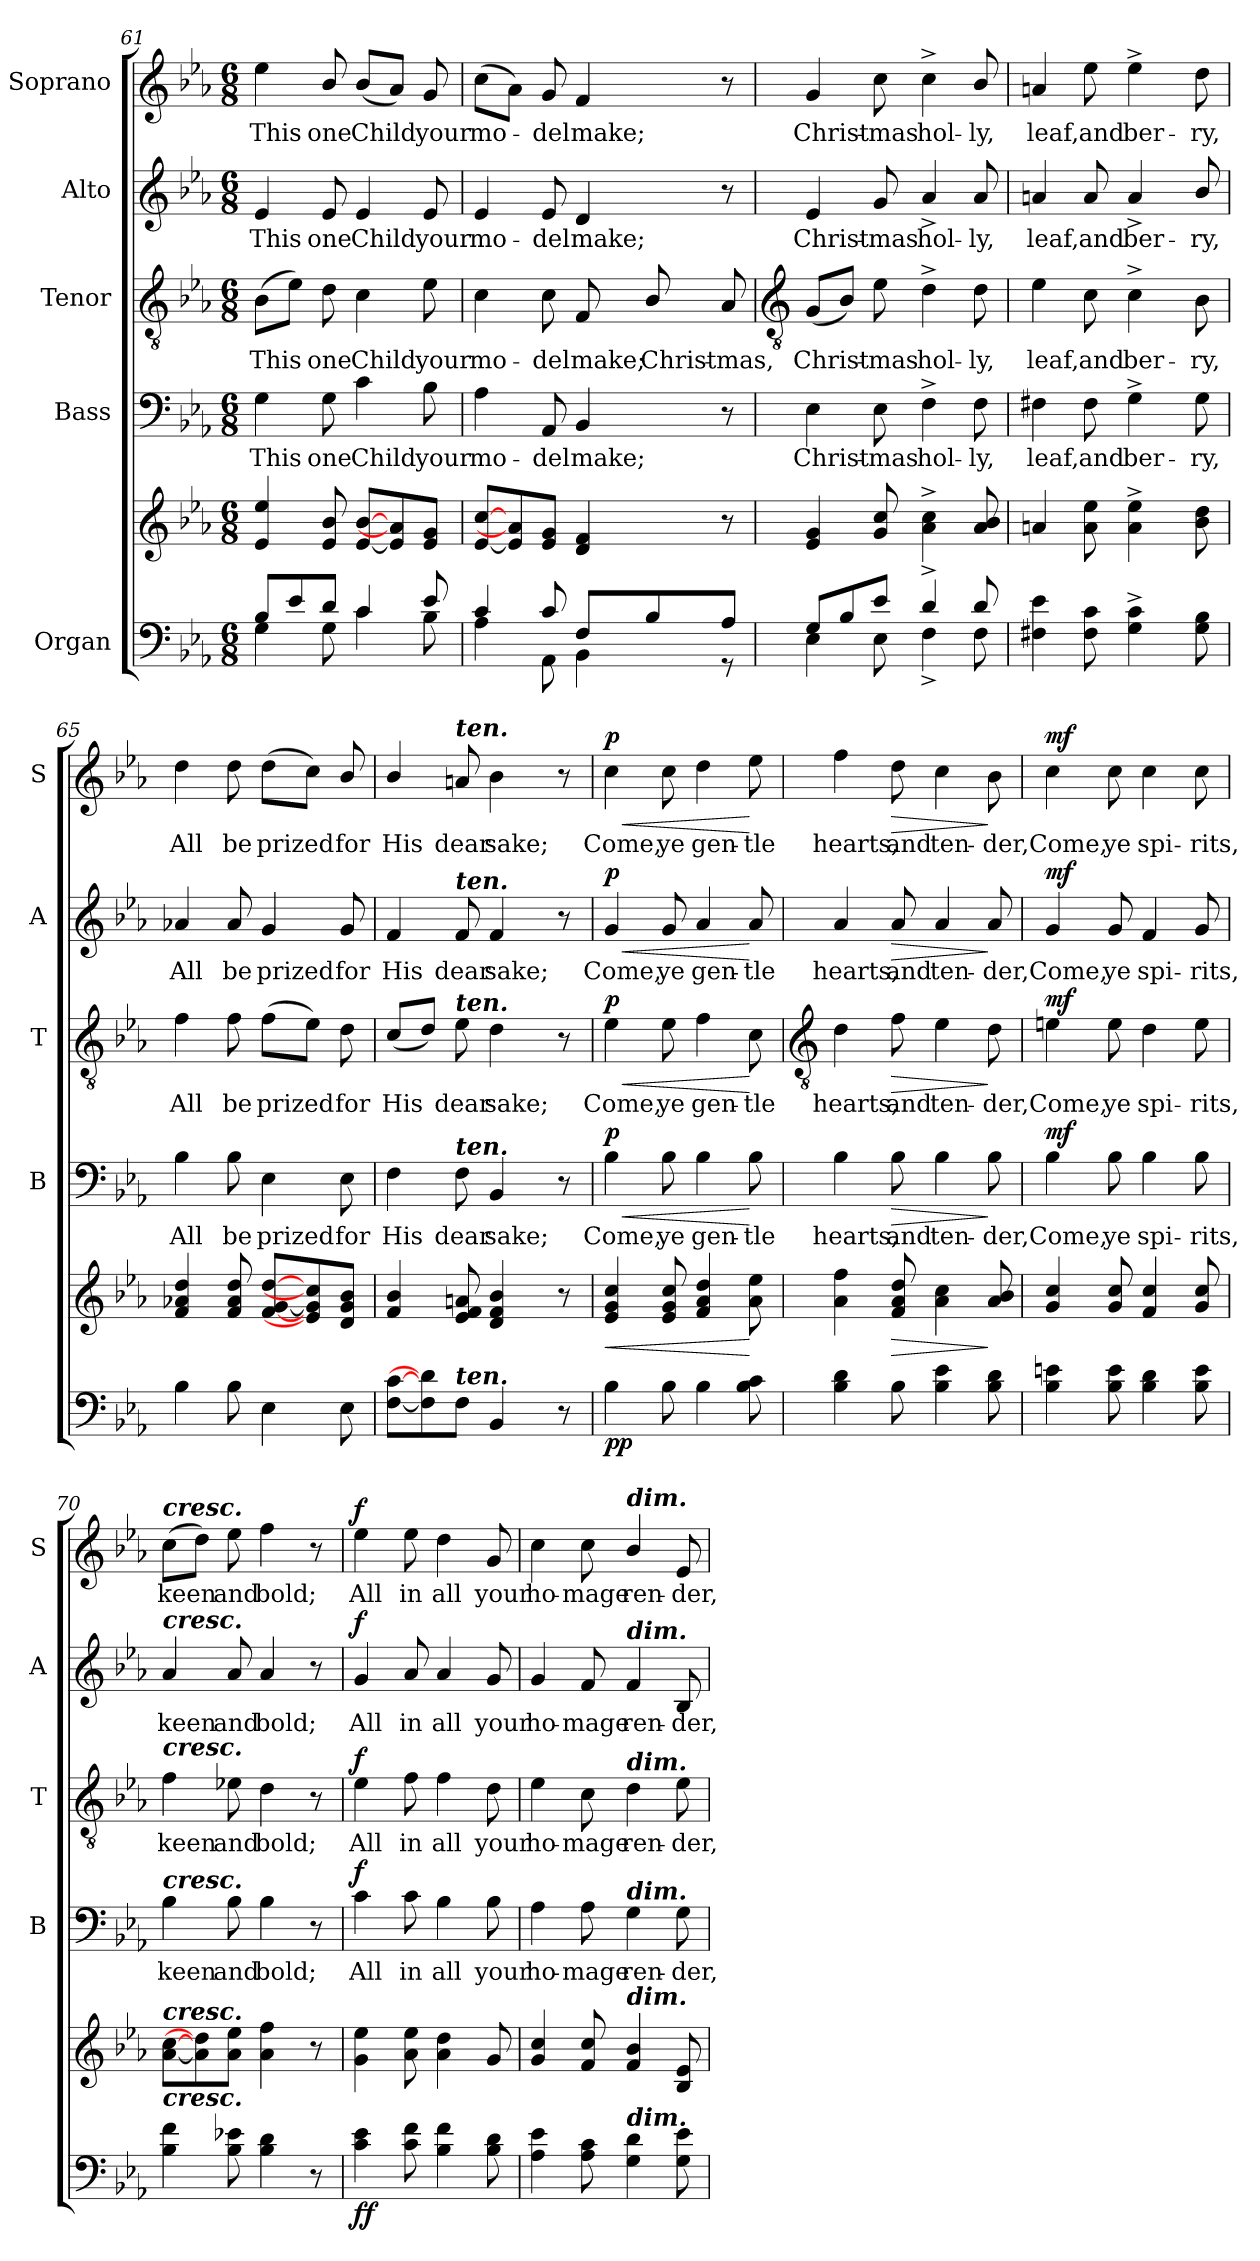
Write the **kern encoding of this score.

**kern	**kern	**dynam	**kern	**text	**dynam	**kern	**text	**dynam	**kern	**text	**dynam	**kern	**text	**dynam
*part5	*part5	*part5	*part4	*part4	*part4	*part3	*part3	*part3	*part2	*part2	*part2	*part1	*part1	*part1
*staff6	*staff5	*staff5/6	*staff4	*staff4	*staff4	*staff3	*staff3	*staff3	*staff2	*staff2	*staff2	*staff1	*staff1	*staff1
*I"Organ	*	*	*I"Bass	*	*	*I"Tenor	*	*	*I"Alto	*	*	*I"Soprano	*	*
*	*	*	*I'B	*	*	*I'T	*	*	*I'A	*	*	*I'S	*	*
*clefF4	*clefG2	*	*clefF4	*	*	*clefGv2	*	*	*clefG2	*	*	*clefG2	*	*
*k[b-e-a-]	*k[b-e-a-]	*	*k[b-e-a-]	*	*	*k[b-e-a-]	*	*	*k[b-e-a-]	*	*	*k[b-e-a-]	*	*
*E-:	*E-:	*	*E-:	*	*	*E-:	*	*	*E-:	*	*	*E-:	*	*
*M6/8	*M6/8	*	*M6/8	*	*	*M6/8	*	*	*M6/8	*	*	*M6/8	*	*
=61	=61	=61	=61	=61	=61	=61	=61	=61	=61	=61	=61	=61	=61	=61
*^	*	*	*	*	*	*	*	*	*	*	*	*	*	*
!	!	!	!	!	!LO:LY:b	!	!	!LO:LY:b	!	!	!LO:LY:b	!	!	!LO:LY:b	!
8B-/L	4G\	4e- 4ee-	.	4G	This	.	(>8B-L	This	.	4e-	This	.	4ee-	This	.
8e-/	.	.	.	.	.	.	8e-J)	.	.	.	.	.	.	.	.
!	!	!	!	!	!LO:LY:b	!	!	!LO:LY:b	!	!	!LO:LY:b	!	!	!LO:LY:b	!
8d/J	8G\	8e-/ 8b-/	.	8G\	one	.	8d	one	.	8e-/	one	.	8b-/	one	.
!	!	!	!	!	!LO:LY:b	!	!	!LO:LY:b	!	!	!LO:LY:b	!	!	!LO:LY:b	!
4c/	4c\	[8e- [8b-L	.	4c	Child	.	4c	Child	.	4e-	Child	.	(<8b-L	Child	.
.	.	8e-] 8a-]	.	.	.	.	.	.	.	.	.	.	8a-J)	.	.
!	!	!	!	!	!LO:LY:b	!	!	!LO:LY:b	!	!	!LO:LY:b	!	!	!LO:LY:b	!
8e-/	8B-\	8e- 8gJ	.	8B-	your	.	8e-	your	.	8e-	your	.	8g	your	.
=62	=62	=62	=62	=62	=62	=62	=62	=62	=62	=62	=62	=62	=62	=62	=62
!	!	!	!	!	!LO:LY:b	!	!	!LO:LY:b	!	!	!LO:LY:b	!	!	!LO:LY:b	!
4c/	4A-\	[8e- [8ccL	.	4A-	mo-	.	4c	mo-	.	4e-	mo-	.	(>8ccL	mo-	.
.	.	8e-] 8a-]	.	.	.	.	.	.	.	.	.	.	8a-J)	.	.
!	!	!	!	!	!LO:LY:b	!	!	!LO:LY:b	!	!	!LO:LY:b	!	!	!LO:LY:b	!
8c/	8AA-\	8e- 8gJ	.	8AA-	-del	.	8c	-del	.	8e-	-del	.	8g	del	.
!	!	!	!	!	!LO:LY:b	!	!	!LO:LY:b	!	!	!LO:LY:b	!	!	!LO:LY:b	!
8F/L	4BB-\	4d 4f	.	4BB-	make;	.	8F	make;	.	4d	make;	.	4f	make;	.
!	!	!	!	!	!	!	!	!LO:LY:b	!	!	!	!	!	!	!
8B-/	.	.	.	.	.	.	8B-/	Christ-	.	.	.	.	.	.	.
!	!	!	!	!	!	!	!	!LO:LY:b	!	!	!	!	!	!	!
8A-/J	8r	8r	.	8r	.	.	8A-	-mas,	.	8r	.	.	8r	.	.
!!LO:LB:g=z
=63	=63	=63	=63	=63	=63	=63	=63	=63	=63	=63	=63	=63	=63	=63	=63
*	*	*	*	*	*	*	*clefGv2	*	*	*	*	*	*	*	*
!	!	!	!	!	!LO:LY:b	!	!	!LO:LY:b	!	!	!LO:LY:b	!	!	!LO:LY:b	!
8G/L	4E-\	4e- 4g	.	4E-	Christ-	.	(<8GL	Christ-	.	4e-	Christ-	.	4g	Christ-	.
8B-/	.	.	.	.	.	.	8B-J)	.	.	.	.	.	.	.	.
!	!	!	!	!	!LO:LY:b	!	!	!LO:LY:b	!	!	!LO:LY:b	!	!	!LO:LY:b	!
8e-/J	8E-\	8g 8cc	.	8E-	-mas	.	8e-	mas	.	8g	-mas	.	8cc	-mas	.
!	!	!	!	!	!LO:LY:b	!	!	!LO:LY:b	!	!	!LO:LY:b	!	!	!LO:LY:b	!
4d^/	4F^\	4a-^ 4cc^	.	4F^	hol-	.	4d^	hol-	.	4a-^	hol-	.	4cc^	hol-	.
!	!	!	!	!	!LO:LY:b	!	!	!LO:LY:b	!	!	!LO:LY:b	!	!	!LO:LY:b	!
8d/	8F\	8a- 8b-	.	8F	-ly,	.	8d	-ly,	.	8a-	-ly,	.	8b-/	-ly,	.
=64	=64	=64	=64	=64	=64	=64	=64	=64	=64	=64	=64	=64	=64	=64	=64
!	!	!	!	!	!LO:LY:b	!	!	!LO:LY:b	!	!	!LO:LY:b	!	!	!LO:LY:b	!
2ryy	4F#X\ 4e-\	4an	.	4F#X	leaf,	.	4e-	leaf,	.	4an	leaf,	.	4an	leaf,	.
!	!	!	!	!	!LO:LY:b	!	!	!LO:LY:b	!	!	!LO:LY:b	!	!	!LO:LY:b	!
.	8F#\ 8c\	8a 8ee-	.	8F#	and	.	8c	and	.	8a	and	.	8ee-	and	.
!	!	!	!	!	!LO:LY:b	!	!	!LO:LY:b	!	!	!LO:LY:b	!	!	!LO:LY:b	!
.	4G\^ 4c\^	4a^ 4ee-^	.	4G^	ber-	.	4c^	ber-	.	4a^	ber-	.	4ee-^	ber-	.
8ryy	.	.	.	.	.	.	.	.	.	.	.	.	.	.	.
!	!	!	!	!	!LO:LY:b	!	!	!LO:LY:b	!	!	!LO:LY:b	!	!	!LO:LY:b	!
8ryy	8G\ 8B-\	8b- 8dd	.	8G\	-ry,	.	8B-	-ry,	.	8b-/	-ry,	.	8dd	-ry,	.
=65	=65	=65	=65	=65	=65	=65	=65	=65	=65	=65	=65	=65	=65	=65	=65
!	!	!	!	!	!LO:LY:b	!	!	!LO:LY:b	!	!	!LO:LY:b	!	!	!LO:LY:b	!
2ryy	4B-\	4f 4a-X 4dd	.	4B-	All	.	4f	All	.	4a-X	All	.	4dd	All	.
!	!	!	!	!	!LO:LY:b	!	!	!LO:LY:b	!	!	!LO:LY:b	!	!	!LO:LY:b	!
.	8B-\	8f 8a- 8dd	.	8B-	be	.	8f	be	.	8a-	be	.	8dd	be	.
!	!	!	!	!	!LO:LY:b	!	!	!LO:LY:b	!	!	!LO:LY:b	!	!	!LO:LY:b	!
.	4E-\	[8f [8g [8ddL	.	4E-	prized	.	(>8fL	prized	.	4g	prized	.	(>8ddL	prized	.
8ryy	.	8e-] 8g] 8cc]	.	.	.	.	8e-J)	.	.	.	.	.	8ccJ)	.	.
!	!	!	!	!	!LO:LY:b	!	!	!LO:LY:b	!	!	!LO:LY:b	!	!	!LO:LY:b	!
8ryy	8E-\	8d/ 8g/ 8b-/J	.	8E-\	for	.	8d\	for	.	8g/	for	.	8b-/	for	.
=66	=66	=66	=66	=66	=66	=66	=66	=66	=66	=66	=66	=66	=66	=66	=66
!	!	!	!	!	!LO:LY:b	!	!	!LO:LY:b	!	!	!LO:LY:b	!	!	!LO:LY:b	!
2ryy	[8F\ [8c\L	4f/ 4b-/	.	4F\	His	.	(>8c/L	His	.	4f/	His	.	4b-/	His	.
.	8F\] 8d\]	.	.	.	.	.	8dJ)	.	.	.	.	.	.	.	.
!	!	!	!	!	!	!	!	!	!	!	!	!	!LO:TX:a:Bi:t=ten.	!	!
!	!	!	!	!	!	!	!	!	!	!LO:TX:a:Bi:t=ten.	!	!	!	!	!
!	!	!	!	!	!	!	!LO:TX:a:Bi:t=ten.	!	!	!	!	!	!	!	!
!	!	!	!	!LO:TX:a:Bi:t=ten.	!	!	!	!	!	!	!	!	!	!	!
!	!LO:TX:a:Bi:t=ten.	!	!	!	!	!	!	!	!	!	!	!	!	!	!
!	!	!	!	!	!LO:LY:b	!	!	!LO:LY:b	!	!	!LO:LY:b	!	!	!LO:LY:b	!
.	8F\J	8e- 8f 8an	.	8F	dear	.	8e-	dear	.	8f	dear	.	8an	dear	.
!	!	!	!	!	!LO:LY:b	!	!	!LO:LY:b	!	!	!LO:LY:b	!	!	!LO:LY:b	!
.	4BB-/	4d 4f 4b-	.	4BB-/	sake;	.	4d	sake;	.	4f	sake;	.	4b-	sake;	.
8ryy	.	.	.	.	.	.	.	.	.	.	.	.	.	.	.
8ryy	8r	8r	.	8r	.	.	8r	.	.	8r	.	.	8r	.	.
=67	=67	=67	=67	=67	=67	=67	=67	=67	=67	=67	=67	=67	=67	=67	=67
!	!	!	!LO:HP:b	!	!LO:LY:b	!LO:HP:b	!	!LO:LY:b	!LO:HP:b	!	!LO:LY:b	!LO:HP:b	!	!LO:LY:b	!LO:HP:b
!	!	!	!LO:DY:n=1:b=2	!	!	!	!	!	!	!	!	!	!	!	!
!	!	!	!LO:DY:n=2:b	!	!	!LO:DY:n=1:b	!	!	!LO:DY:n=1:b	!	!	!LO:DY:n=1:b	!	!	!LO:DY:n=1:b
2.ryy	4B-\	4e- 4g 4cc	< p p	4B-	Come,	< p	4e-	Come,	< p	4g	Come,	< p	4cc	Come,	< p
!	!	!	!	!	!LO:LY:b	!	!	!LO:LY:b	!	!	!LO:LY:b	!	!	!LO:LY:b	!
.	8B-\	8e- 8g 8cc	.	8B-	ye	.	8e-	ye	.	8g	ye	.	8cc	ye	.
!	!	!	!	!	!LO:LY:b	!	!	!LO:LY:b	!	!	!LO:LY:b	!	!	!LO:LY:b	!
.	4B-\	4f 4a- 4dd	.	4B-	gen-	.	4f	gen-	.	4a-	gen-	.	4dd	gen-	.
!	!	!	!	!	!LO:LY:b	!	!	!LO:LY:b	!	!	!LO:LY:b	!	!	!LO:LY:b	!
.	8B-\ 8c\	8a- 8ee-	[	8B-	-tle	[	8c	-tle	[	8a-	-tle	[	8ee-	-tle	[
*v	*v	*	*	*	*	*	*	*	*	*	*	*	*	*	*
!!LO:LB:g=z
=68	=68	=68	=68	=68	=68	=68	=68	=68	=68	=68	=68	=68	=68	=68
*	*	*	*	*	*	*clefGv2	*	*	*	*	*	*	*	*
*^	*	*	*	*	*	*	*	*	*	*	*	*	*	*
!	!	!	!	!	!LO:LY:b	!	!	!LO:LY:b	!	!	!LO:LY:b	!	!	!LO:LY:b	!
*v	*v	*	*	*	*	*	*	*	*	*	*	*	*	*	*
4B- 4d	4a- 4ff	.	4B-	hearts,	.	4d	hearts,	.	4a-	hearts,	.	4ff	hearts,	.
!	!	!LO:HP:b	!	!LO:LY:b	!LO:HP:b	!	!LO:LY:b	!LO:HP:b	!	!LO:LY:b	!LO:HP:b	!	!LO:LY:b	!LO:HP:b
8B-	8f 8a- 8dd	>	8B-	and	>	8f	and	>	8a-	and	>	8dd	and	>
!	!	!	!	!LO:LY:b	!	!	!LO:LY:b	!	!	!LO:LY:b	!	!	!LO:LY:b	!
4B- 4e-	4a- 4cc	.	4B-	ten-	.	4e-	ten-	.	4a-	ten-	.	4cc	ten-	.
!	!	!	!	!LO:LY:b	!	!	!LO:LY:b	!	!	!LO:LY:b	!	!	!LO:LY:b	!
8B- 8d	8a- 8b-	]	8B-	-der,	]	8d	-der,	]	8a-	-der,	]	8b-	-der,	]
=69	=69	=69	=69	=69	=69	=69	=69	=69	=69	=69	=69	=69	=69	=69
!	!	!LO:DY:b=2	!	!LO:LY:b	!	!	!LO:LY:b	!	!	!LO:LY:b	!	!	!LO:LY:b	!
!	!	!LO:DY:n=1:b	!	!	!LO:DY:b	!	!	!LO:DY:b	!	!	!LO:DY:b	!	!	!LO:DY:b
4B- 4en	4g 4cc	mf mf	4B-	Come,	mf	4en	Come,	mf	4g	Come,	mf	4cc	Come,	mf
!	!	!	!	!LO:LY:b	!	!	!LO:LY:b	!	!	!LO:LY:b	!	!	!LO:LY:b	!
8B- 8e	8g 8cc	.	8B-	ye	.	8e	ye	.	8g	ye	.	8cc	ye	.
!	!	!	!	!LO:LY:b	!	!	!LO:LY:b	!	!	!LO:LY:b	!	!	!LO:LY:b	!
4B- 4d	4f 4cc	.	4B-	spi-	.	4d	spi-	.	4f	spi-	.	4cc	spi-	.
!	!	!	!	!LO:LY:b	!	!	!LO:LY:b	!	!	!LO:LY:b	!	!	!LO:LY:b	!
8B- 8e	8g 8cc	.	8B-	-rits,	.	8e	-rits,	.	8g	-rits,	.	8cc	-rits,	.
=70	=70	=70	=70	=70	=70	=70	=70	=70	=70	=70	=70	=70	=70	=70
!	!	!	!	!	!	!	!	!	!	!	!	!LO:TX:a:Bi:t=cresc.	!	!
!	!	!	!	!	!	!	!	!	!LO:TX:a:Bi:t=cresc.	!	!	!	!	!
!	!	!	!	!	!	!LO:TX:a:Bi:t=cresc.	!	!	!	!	!	!	!	!
!	!	!	!LO:TX:a:Bi:t=cresc.	!	!	!	!	!	!	!	!	!	!	!
!	!LO:TX:a:Bi:t=cresc.	!	!	!	!	!	!	!	!	!	!	!	!	!
!LO:TX:a:Bi:t=cresc.	!	!	!	!	!	!	!	!	!	!	!	!	!	!
!	!	!	!	!LO:LY:b	!	!	!LO:LY:b	!	!	!LO:LY:b	!	!	!LO:LY:b	!
4B- 4f	[8a- [8ccL	.	4B-	keen	.	4f	keen	.	4a-	keen	.	(>8ccL	keen	.
.	8a-] 8dd]	.	.	.	.	.	.	.	.	.	.	8ddJ)	.	.
!	!	!	!	!LO:LY:b	!	!	!LO:LY:b	!	!	!LO:LY:b	!	!	!LO:LY:b	!
8B- 8e-X	8a- 8ee-J	.	8B-	and	.	8e-X	and	.	8a-	and	.	8ee-	and	.
!	!	!	!	!LO:LY:b	!	!	!LO:LY:b	!	!	!LO:LY:b	!	!	!LO:LY:b	!
4B- 4d	4a- 4ff	.	4B-	bold;	.	4d	bold;	.	4a-	bold;	.	4ff	bold;	.
8r	8r	.	8r	.	.	8r	.	.	8r	.	.	8r	.	.
=71	=71	=71	=71	=71	=71	=71	=71	=71	=71	=71	=71	=71	=71	=71
!	!	!LO:DY:b=2	!	!LO:LY:b	!	!	!LO:LY:b	!	!	!LO:LY:b	!	!	!LO:LY:b	!
!	!	!LO:DY:n=1:b	!	!	!LO:DY:b	!	!	!LO:DY:b	!	!	!LO:DY:b	!	!	!LO:DY:b
4c 4e-	4g 4ee-	f f	4c	All	f	4e-	All	f	4g	All	f	4ee-	All	f
!	!	!	!	!LO:LY:b	!	!	!LO:LY:b	!	!	!LO:LY:b	!	!	!LO:LY:b	!
8c 8f	8a- 8ee-	.	8c	in	.	8f	in	.	8a-	in	.	8ee-	in	.
!	!	!	!	!LO:LY:b	!	!	!LO:LY:b	!	!	!LO:LY:b	!	!	!LO:LY:b	!
4B- 4f	4a- 4dd	.	4B-	all	.	4f	all	.	4a-	all	.	4dd	all	.
!	!	!	!	!LO:LY:b	!	!	!LO:LY:b	!	!	!LO:LY:b	!	!	!LO:LY:b	!
8B- 8d	8g	.	8B-	your	.	8d	your	.	8g	your	.	8g	your	.
=72	=72	=72	=72	=72	=72	=72	=72	=72	=72	=72	=72	=72	=72	=72
!	!	!	!	!LO:LY:b	!	!	!LO:LY:b	!	!	!LO:LY:b	!	!	!LO:LY:b	!
4A- 4e-	4g 4cc	.	4A-	ho-	.	4e-	ho-	.	4g	ho-	.	4cc	ho-	.
!	!	!	!	!LO:LY:b	!	!	!LO:LY:b	!	!	!LO:LY:b	!	!	!LO:LY:b	!
8A- 8c	8f 8cc	.	8A-	-mage	.	8c	-mage	.	8f	-mage	.	8cc	-mage	.
!	!	!	!	!	!	!	!	!	!	!	!	!LO:TX:a:Bi:t=dim.	!	!
!	!	!	!	!	!	!	!	!	!LO:TX:a:Bi:t=dim.	!	!	!	!	!
!	!	!	!	!	!	!LO:TX:a:Bi:t=dim.	!	!	!	!	!	!	!	!
!	!	!	!LO:TX:a:Bi:t=dim.	!	!	!	!	!	!	!	!	!	!	!
!	!LO:TX:a:Bi:t=dim.	!	!	!	!	!	!	!	!	!	!	!	!	!
!LO:TX:a:Bi:t=dim.	!	!	!	!	!	!	!	!	!	!	!	!	!	!
!	!	!	!	!LO:LY:b	!	!	!LO:LY:b	!	!	!LO:LY:b	!	!	!LO:LY:b	!
4G\ 4d\	4f/ 4b-/	.	4G\	ren-	.	4d\	ren-	.	4f/	ren-	.	4b-/	ren-	.
!	!	!	!	!LO:LY:b	!	!	!LO:LY:b	!	!	!LO:LY:b	!	!	!LO:LY:b	!
8G 8e-	8B- 8e-	.	8G	-der,	.	8e-	-der,	.	8B-	-der,	.	8e-	-der,	.
=	=	=	=	=	=	=	=	=	=	=	=	=	=	=
*-	*-	*-	*-	*-	*-	*-	*-	*-	*-	*-	*-	*-	*-	*-
